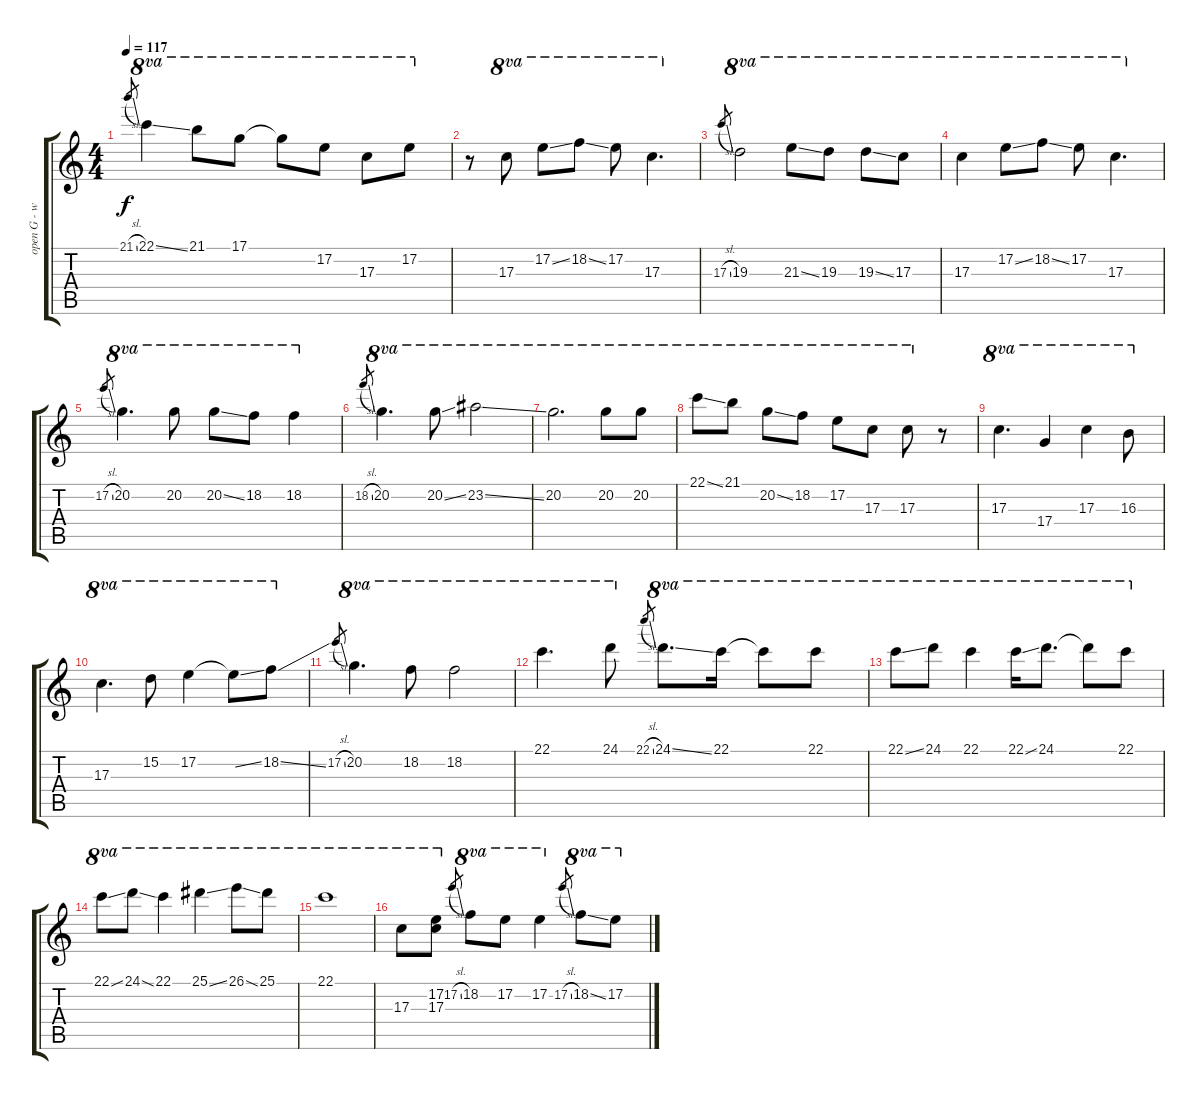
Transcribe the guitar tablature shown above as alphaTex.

\track ("open G - w/slide" "open G - w") {instrument electricguitarjazz}
\staff {score tabs}
\tuning (D4 B3 G3 D3 G2 D2) {hide}
\ts (4 4)
\tempo 117
\clef g2
\ks c
21.1{sl}.8{gr dy f} 22.1{ss}.4{ot 8va} 21.1.8{ot 8va} 17.1.8{ot 8va} 17.1{t}.8{ot 8va} 17.2.8{ot 8va} 17.3.8{ot 8va} 17.2.8{ot 8va} |
r.8 17.3.8{ot 8va} 17.2{ss}.8{ot 8va} 18.2{ss}.8{ot 8va} 17.2.8{ot 8va} 17.3.4{d ot 8va} |
17.3{sl}.8{gr} 19.3.2{ot 8va} 21.3{ss}.8{ot 8va} 19.3.8{ot 8va} 19.3{ss}.8{ot 8va} 17.3.8{ot 8va} |
17.3.4{ot 8va} 17.2{ss}.8{ot 8va} 18.2{ss}.8{ot 8va} 17.2.8{ot 8va} 17.3.4{d ot 8va} |
17.2{sl}.8{gr} 20.2.4{d ot 8va} 20.2.8{ot 8va} 20.2{ss}.8{ot 8va} 18.2.8{ot 8va} 18.2.4{ot 8va} |
18.2{sl}.8{gr} 20.2.4{d ot 8va} 20.2{ss}.8{ot 8va} 23.2{ss}.2{ot 8va} |
20.2.2{d ot 8va} 20.2.8{ot 8va} 20.2.8{ot 8va} |
22.1{ss}.8{ot 8va} 21.1.8{ot 8va} 20.2{ss}.8{ot 8va} 18.2.8{ot 8va} 17.2.8{ot 8va} 17.3.8{ot 8va} 17.3.8{ot 8va} r.8 |
17.3.4{d ot 8va} 17.4.4{ot 8va} 17.3.4{ot 8va} 16.3.8{ot 8va} |
17.3.4{d ot 8va} 15.2.8{ot 8va} 17.2.4{ot 8va} 17.2{ss t}.8{ot 8va} 18.2{ss}.8{ot 8va} |
17.2{sl}.8{gr} 20.2.4{d ot 8va} 18.2.8{ot 8va} 18.2.2{ot 8va} |
22.1.4{d ot 8va} 24.1.8{ot 8va} 22.1{sl}.8{gr} 24.1{ss}.8{d ot 8va} 22.1.16{ot 8va} 22.1{t}.8{ot 8va} 22.1.8{ot 8va} |
22.1{ss}.8{ot 8va} 24.1.8{ot 8va} 22.1.4{ot 8va} 22.1{ss}.16{ot 8va} 24.1.8{d ot 8va} 24.1{t}.8{ot 8va} 22.1.8{ot 8va} |
22.1{ss}.8{ot 8va} 24.1{ss}.8{ot 8va} 22.1.4{ot 8va} 25.1{ss}.4{ot 8va} 26.1{ss}.8{ot 8va} 25.1.8{ot 8va} |
22.1.1{ot 8va} |
17.3.8{ot 8va} (17.2 17.3).8{ot 8va} 17.2{sl}.8{gr} 18.2.8{ot 8va} 17.2.8{ot 8va} 17.2.4{ot 8va} 17.2{sl}.8{gr} 18.2{ss}.8{ot 8va} 17.2.8{ot 8va}
